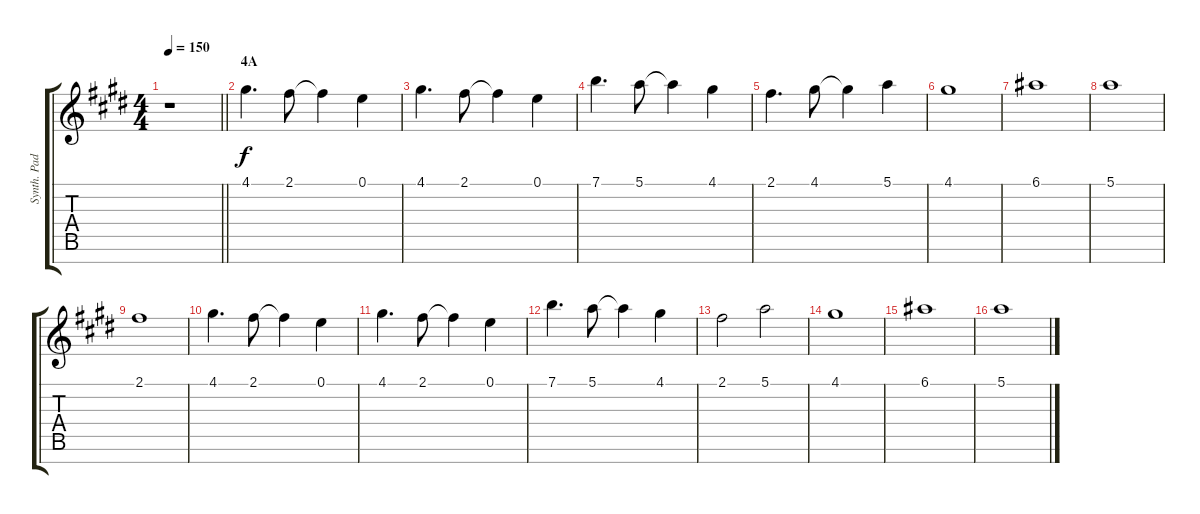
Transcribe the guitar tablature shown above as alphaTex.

\track ("Synth. Pad" "Synth. Pad") {instrument pad1newage}
\staff {score tabs}
\tuning (E5 B4 G4 D4 A3 E3 B2) {hide}
\ts (4 4)
\tempo 150
\clef g2
\barLineRight lightlight
\ks e
r.1{dy f} |
\section ("" "4A")
4.1.4{d} 2.1.8 2.1{t}.4 0.1.4 |
4.1.4{d} 2.1.8 2.1{t}.4 0.1.4 |
7.1.4{d} 5.1.8 5.1{t}.4 4.1.4 |
2.1.4{d} 4.1.8 4.1{t}.4 5.1.4 |
4.1.1 |
6.1.1 |
5.1.1 |
2.1.1 |
4.1.4{d} 2.1.8 2.1{t}.4 0.1.4 |
4.1.4{d} 2.1.8 2.1{t}.4 0.1.4 |
7.1.4{d} 5.1.8 5.1{t}.4 4.1.4 |
2.1.2 5.1.2 |
4.1.1 |
6.1.1 |
5.1.1
